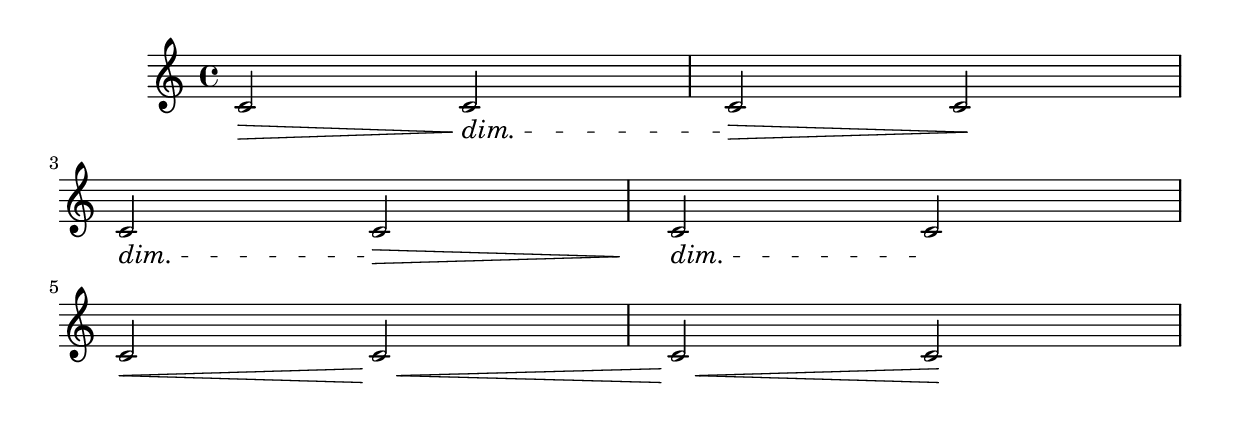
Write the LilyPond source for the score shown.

\version "2.14.0"

\header {
  texidoc = "Bound padding for hairpins also works with neighboring
@code{DynamicTextSpanner} grobs.  In this case, @code{bound-padding}
is not scaled down.
"
}

\relative c' {
  \override Hairpin #'to-barline = ##f
  c2\>
  \dimTextDim
  c2\>
  \dimHairpin
  c\> c\! \break
  \dimTextDim
  c2\> 
  \override Hairpin #'bound-padding = #5
  \dimHairpin
  c2\>
  \dimTextDim
  c2\> c\! \break
  \crescHairpin
  c2\< c\<
  c2\< c\!
}
